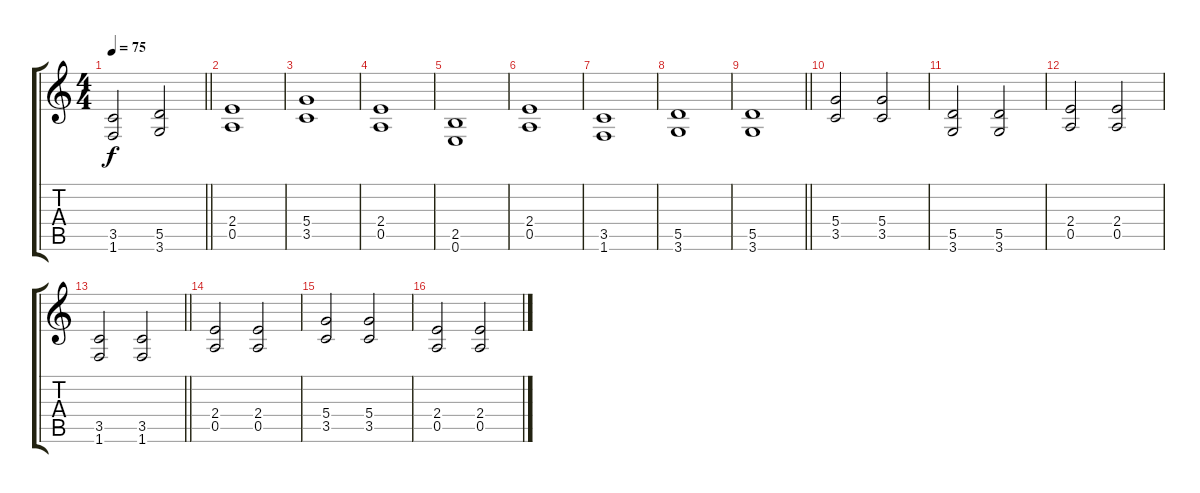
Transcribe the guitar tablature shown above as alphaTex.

\track "" {instrument overdrivenguitar}
\staff {score tabs}
\tuning (E4 B3 G3 D3 A2 E2) {hide}
\ts (4 4)
\tempo 75
\clef g2
\barLineRight lightlight
\ks c
(3.5 1.6).2{dy f} (5.5 3.6).2 |
\section ("" "")
(2.4 0.5).1 |
(5.4 3.5).1 |
(2.4 0.5).1 |
(2.5 0.6).1 |
(2.4 0.5).1 |
(3.5 1.6).1 |
(5.5 3.6).1 |
\barLineRight lightlight
(5.5 3.6).1 |
\section ("" "")
(5.4 3.5).2 (5.4 3.5).2 |
(5.5 3.6).2 (5.5 3.6).2 |
(2.4 0.5).2 (2.4 0.5).2 |
\barLineRight lightlight
(3.5 1.6).2 (3.5 1.6).2 |
(2.4 0.5).2 (2.4 0.5).2 |
(5.4 3.5).2 (5.4 3.5).2 |
(2.4 0.5).2 (2.4 0.5).2
